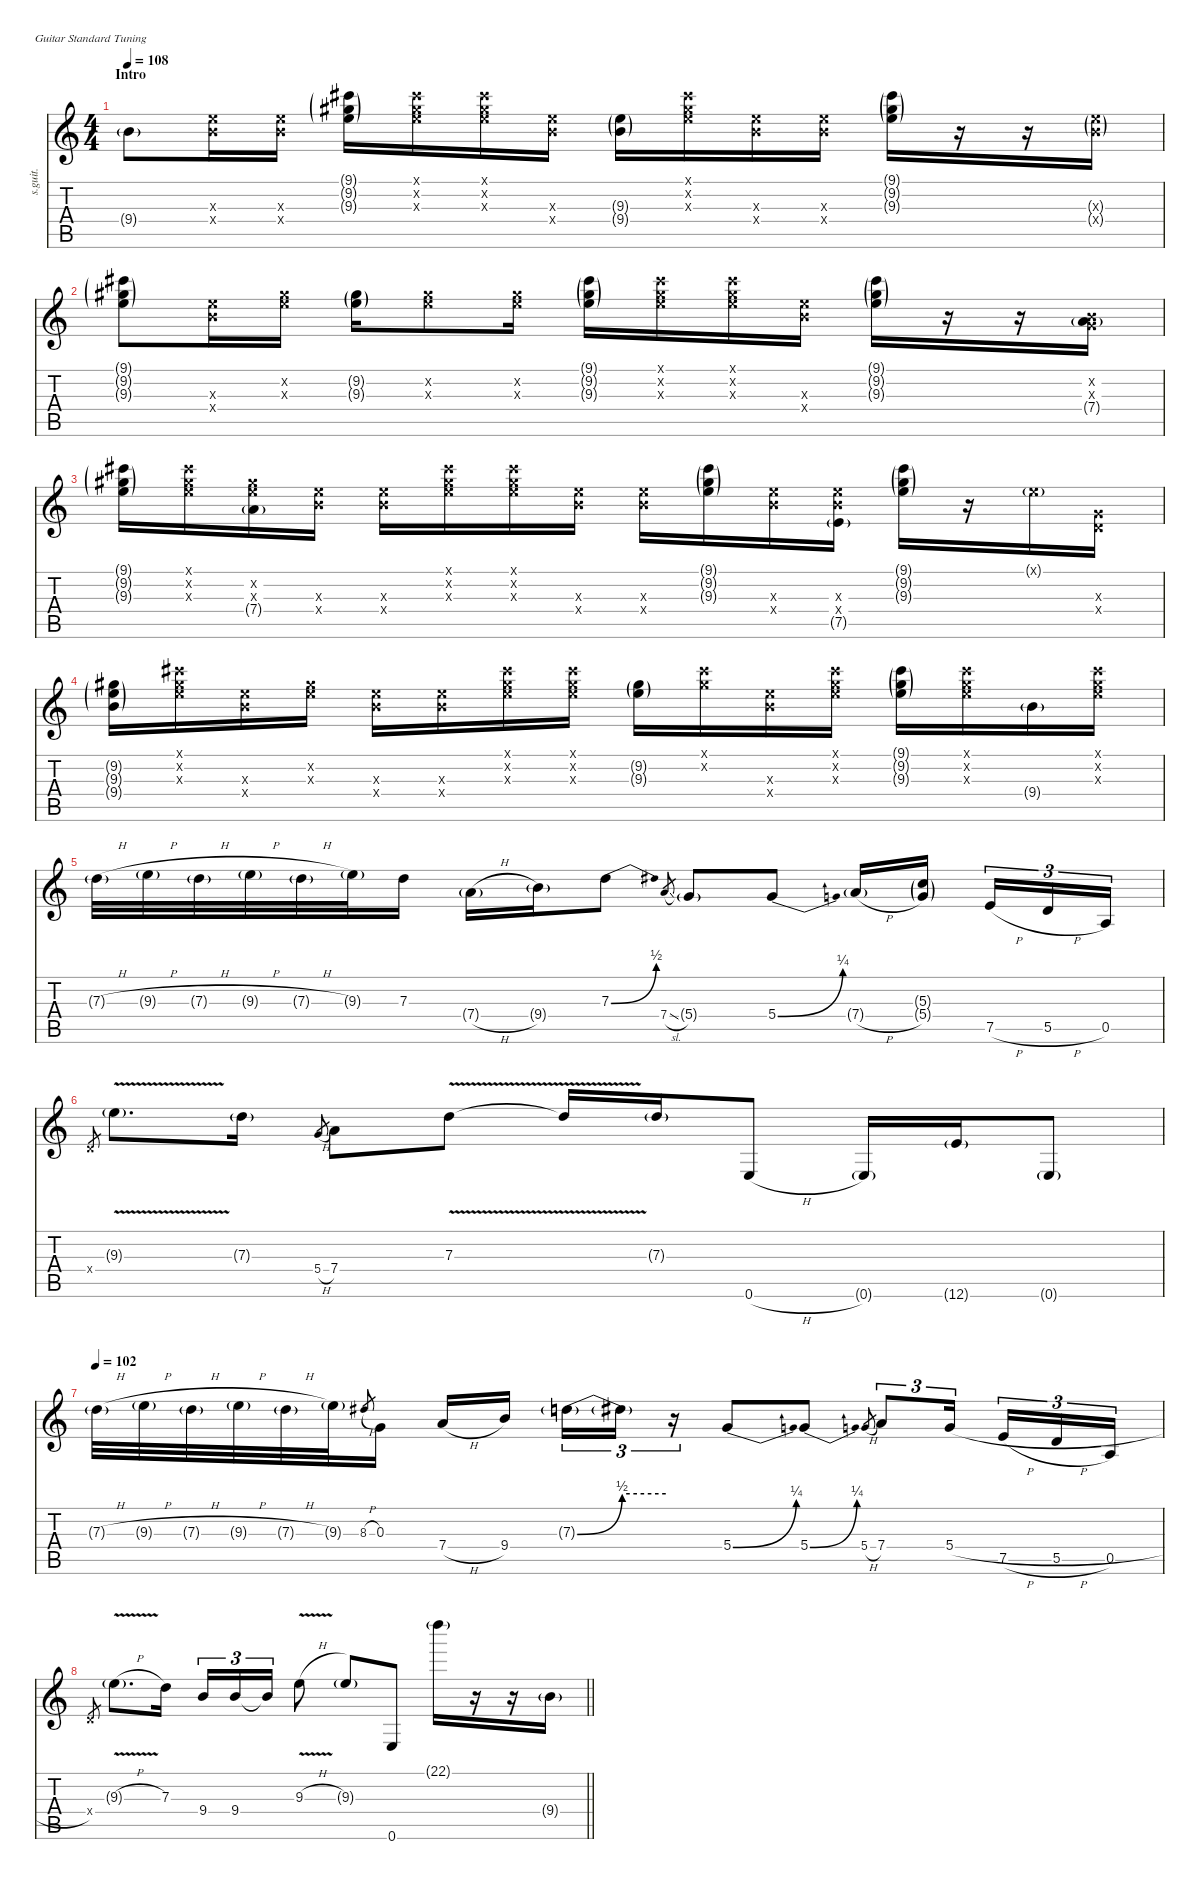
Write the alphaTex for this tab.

\defaultSystemsLayout 4
\hideDynamics
\bracketExtendMode nobrackets
\otherSystemsTrackNameOrientation horizontal
\track ("Overdub" "s.guit.") {instrument acousticguitarsteel}
\staff {score tabs}
\tuning (E4 B3 G3 D3 A2 E2)
\ts (4 4)
\beaming (8 2 2 2 2)
\section ("" "Intro")
\tempo 108
\clef g2
\ks c
9.4{g}.8{dy mf instrument overdrivenguitar instrument fretlessbass instrument overdrivenguitar instrument fretlessbass instrument overdrivenguitar instrument fretlessbass beam Down} (9.3{x} 9.4{x}).16{dy f beam Down} (9.3{x} 9.4{x}).16{beam Down} (9.1{g acc #} 9.2{g acc #} 9.3{g}).16{dy p beam Down} (9.1{x acc #} 9.2{x acc #} 9.3{x}).16{dy f beam Down} (9.1{x acc #} 9.2{x acc #} 9.3{x}).16{beam Down} (9.3{x} 9.4{x}).16{beam Down} (9.3{g} 9.4{g}).16{dy mf beam Down} (9.1{x acc #} 9.2{x acc #} 9.3{x}).16{dy f beam Down} (9.3{x} 9.4{x}).16{beam Down} (9.3{x} 9.4{x}).16{beam Down} (9.1{g acc #} 9.2{g acc #} 9.3{g}).16{dy p beam Down} r.16{beam Down} r.16{beam Down} (9.3{g x} 9.4{g x}).16{dy mf beam Down} |
(9.1{g acc #} 9.2{g acc #} 9.3{g}).8{dy p instrument overdrivenguitar instrument fretlessbass instrument overdrivenguitar instrument fretlessbass instrument choiraahs instrument fretlessbass beam Down} (9.3{x} 9.4{x}).16{dy f beam Down} (9.2{x acc #} 9.3{x}).16{beam Down} (9.2{g acc #} 9.3{g}).16{dy mf beam Down} (9.2{x acc #} 9.3{x}).8{dy f beam Down} (9.2{x acc #} 9.3{x}).16{beam Down} (9.1{g acc #} 9.2{g acc #} 9.3{g}).16{dy p beam Down} (9.1{x acc #} 9.2{x acc #} 9.3{x}).16{dy f beam Down} (9.1{x acc #} 9.2{x acc #} 9.3{x}).16{beam Down} (9.3{x} 9.4{x}).16{beam Down} (9.1{g acc #} 9.2{g acc #} 9.3{g}).16{dy p beam Down} r.16{beam Down} r.16{beam Down} (0.2{x} 0.3{x} 7.4{g}).16{dy f beam Down} |
(9.1{g acc #} 9.2{g acc #} 9.3{g}).16{dy p instrument overdrivenguitar instrument fretlessbass instrument overdrivenguitar instrument fretlessbass instrument overdrivenguitar instrument fretlessbass beam Down} (9.1{x acc #} 9.2{x acc #} 9.3{x}).16{dy f beam Down} (9.2{x acc #} 9.3{x} 7.4{g}).16{beam Down} (9.3{x} 9.4{x}).16{beam Down} (9.3{x} 9.4{x}).16{beam Down} (9.1{x acc #} 9.2{x acc #} 9.3{x}).16{beam Down} (9.1{x acc #} 9.2{x acc #} 9.3{x}).16{beam Down} (9.3{x} 9.4{x}).16{beam Down} (9.3{x} 9.4{x}).16{beam Down} (9.1{g acc #} 9.2{g acc #} 9.3{g}).16{dy p beam Down} (9.3{x} 9.4{x}).16{dy f beam Down} (9.3{x} 9.4{x} 7.5{g}).16{beam Down} (9.1{g acc #} 9.2{g acc #} 9.3{g}).16{dy p beam Down} r.16{beam Down} 0.1{g x}.16{dy mf beam Down} (0.3{x} 0.4{x}).16{dy f beam Down} |
(9.2{g acc #} 9.3{g} 9.4{g}).16{dy p instrument overdrivenguitar instrument fretlessbass instrument overdrivenguitar instrument fretlessbass instrument overdrivenguitar instrument fretlessbass beam Down} (9.1{x acc #} 9.2{x acc #} 9.3{x}).16{dy f beam Down} (9.3{x} 9.4{x}).16{beam Down} (9.2{x acc #} 9.3{x}).16{beam Down} (9.3{x} 9.4{x}).16{beam Down} (9.3{x} 9.4{x}).16{beam Down} (9.1{x acc #} 9.2{x acc #} 9.3{x}).16{beam Down} (9.1{x acc #} 9.2{x acc #} 9.3{x}).16{beam Down} (9.2{g acc #} 9.3{g}).16{dy mp beam Down} (9.1{x acc #} 9.2{x acc #}).16{dy f beam Down} (9.3{x} 9.4{x}).16{beam Down} (9.1{x acc #} 9.2{x acc #} 9.3{x}).16{beam Down} (9.1{g acc #} 9.2{g acc #} 9.3{g}).16{dy p beam Down} (9.1{x acc #} 9.2{x acc #} 9.3{x}).16{dy f beam Down} 9.4{g}.16{dy mp beam Down} (9.1{x acc #} 9.2{x acc #} 9.3{x}).16{dy f beam Down} |
7.3{h g}.32{instrument choiraahs instrument fretlessbass instrument choiraahs instrument fretlessbass instrument choiraahs instrument fretlessbass instrument choiraahs beam Down} 9.3{h g}.32{beam Down} 7.3{h g}.32{dy mf beam Down} 9.3{h g}.32{beam Down} 7.3{h g}.32{beam Down} 9.3{g}.32{dy mp beam Down} 7.3.16{dy f beam Down} 7.4{h g}.16{beam Down} 9.4{g}.16{dy mf beam Down} 7.3{be (bend 0 0 30 2)}.8{dy f beam Down} 7.4{sl}.8{gr dy mf beam Up} 5.4{g}.8{dy f beam Up} 5.4{be (bend 0 0 30 1)}.8{beam Up} 7.4{h g}.16{beam Up} (5.3{g} 5.4{g}).16{dy mp beam Up} 7.5{h}.16{tu (3 2) dy f beam Up} 5.5{h}.16{tu (3 2) beam Up} 0.5.16{tu (3 2) beam Up} |
0.4{x}.8{gr instrument fretlessbass instrument choiraahs instrument fretlessbass instrument choiraahs instrument fretlessbass beam Up} 9.3{v g}.8{d beam Down} 7.3{g}.16{dy mf beam Down} 5.4{h}.8{gr dy mp beam Up} 7.4.8{dy f beam Down} 7.3{v}.8{dy ff beam Down} 7.3{v t}.16{dy f beam Up} 7.3{g}.16{dy mf beam Up} 0.6{h}.8{dy f beam Up} 0.6{g}.16{beam Up} 12.6{g}.16{dy mf beam Up} 0.6{g}.8{beam Up} |
\tempo 102
7.3{h g}.32{dy f instrument choiraahs instrument fretlessbass instrument choiraahs beam Down} 9.3{h g}.32{beam Down} 7.3{h g}.32{dy mf beam Down} 9.3{h g}.32{beam Down} 7.3{h g}.32{beam Down} 9.3{g}.32{dy mp beam Down} 8.3{h acc #}.8{gr beam Up} 0.3.16{dy f beam Down} 7.4{h}.16{dy ff beam Up} 9.4.16{dy f beam Up} 7.3{be (bend 0 0 60 2) g}.16{tu (3 2) dy mf beam Down} 7.3{be (hold 0 2 60 2) t}.16{tu (3 2) dy f beam Down} r.16{tu (3 2) beam Down} 5.4{be (bend 0 0 30 1)}.8{dy ff beam Up} 5.4{be (bend 0 0 30 1)}.8{dy f beam Up} 5.4{h}.8{gr dy mf beam Up} 7.4.8{tu (3 2) dy ff beam Up} 5.4{h}.16{tu (3 2) dy f beam Up} 7.5{h}.16{tu (3 2) beam Up} 5.5{h}.16{tu (3 2) beam Up} 0.5.16{tu (3 2) beam Up} |
\barLineRight lightlight
0.4{x}.8{gr instrument fretlessbass instrument choiraahs instrument fretlessbass instrument choiraahs instrument fretlessbass beam Up} 9.3{v h g}.8{d beam Down} 7.3.16{beam Down} 9.4.16{tu (3 2) beam Up} 9.4.16{tu (3 2) beam Up} 9.4{t}.16{tu (3 2) beam Up} 9.3{v h}.8{dy ff beam Down} 9.3{g}.8{dy mf beam Up} 0.6.8{dy f beam Up} 22.1{g}.16{dy mp beam Down} r.16{beam Down} r.16{beam Down} 9.4{g}.16{dy mf beam Down}
